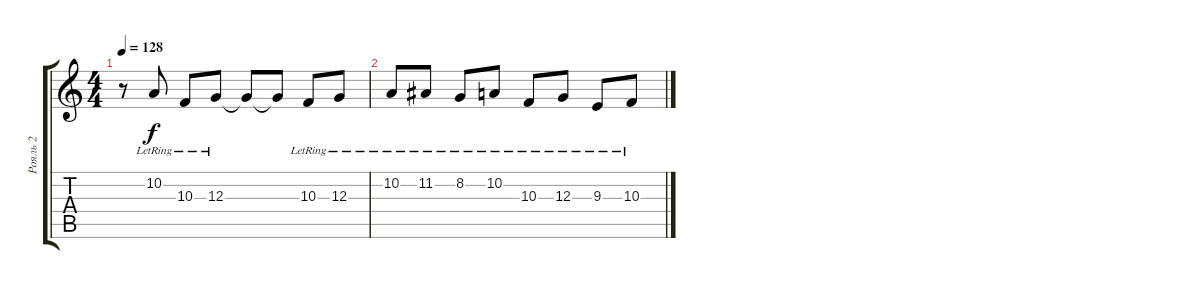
\track ("Рояль 2" "Рояль 2") {instrument brightacousticpiano}
\staff {score tabs}
\tuning (E4 B3 G3 D3 A2 E2) {hide}
\ts (4 4)
\tempo 128
\clef g2
\ks c
r.8{dy f} 10.2{lr}.8 10.3{lr}.8 12.3{lr}.8 12.3{t}.8 12.3{t}.8 10.3{lr}.8 12.3{lr}.8 |
10.2{lr}.8 11.2{lr}.8 8.2{lr}.8 10.2{lr}.8 10.3{lr}.8 12.3{lr}.8 9.3{lr}.8 10.3{lr}.8
